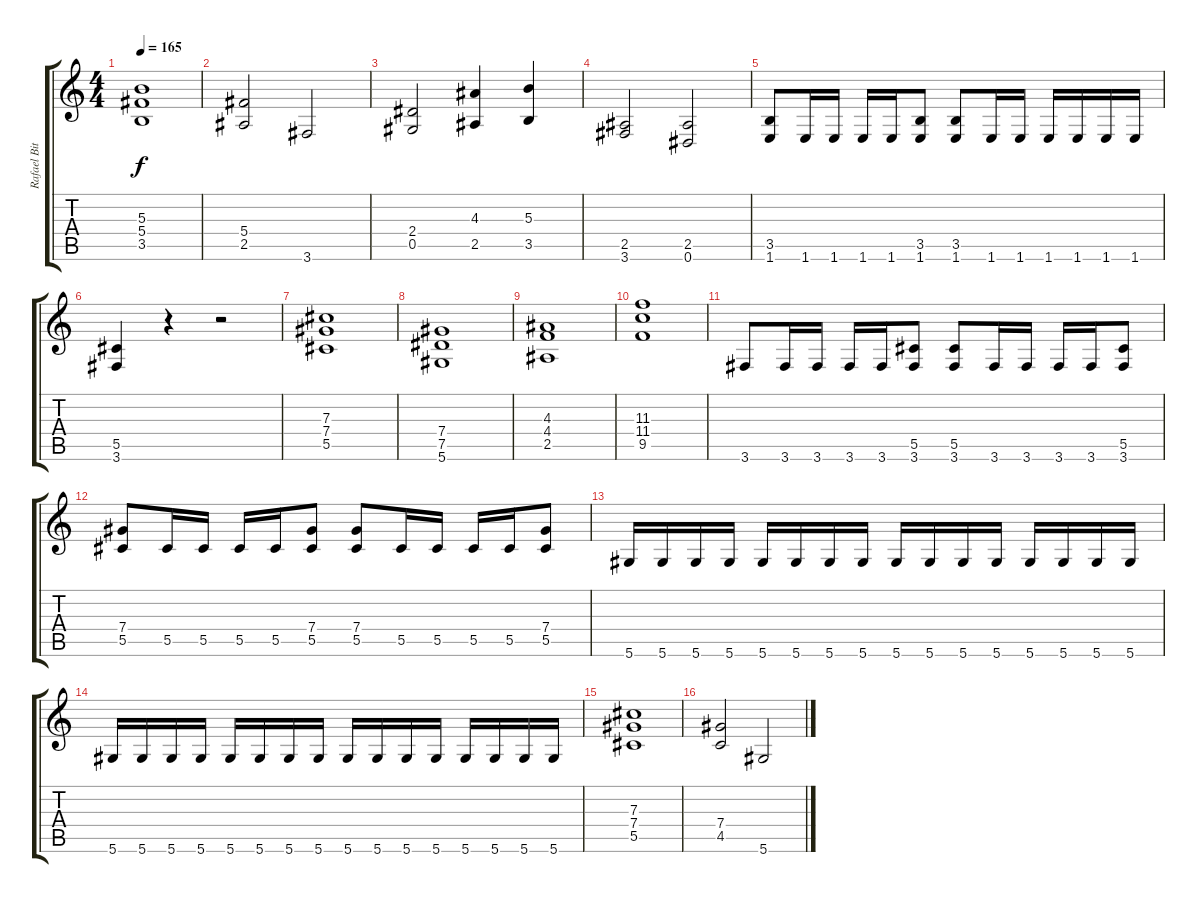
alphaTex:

\track ("Rafael Bittencourt" "Rafael Bit") {instrument distortionguitar}
\staff {score tabs}
\tuning (Eb4 Bb3 Gb3 Db3 Ab2 Eb2) {hide}
\ts (4 4)
\tempo 165
\clef g2
\ks c
(5.3 5.4 3.5).1{dy f} |
(5.4 2.5).2 3.6.2 |
(2.4 0.5).2 (4.3 2.5).4 (5.3 3.5).4 |
(2.5 3.6).2 (2.5 0.6).2 |
(3.5 1.6).8 1.6.16 1.6.16 1.6.16 1.6.16 (3.5 1.6).8 (3.5 1.6).8 1.6.16 1.6.16 1.6.16 1.6.16 1.6.16 1.6.16 |
(5.5 3.6).4 r.4 r.2 |
(7.3 7.4 5.5).1 |
(7.4 7.5 5.6).1 |
(4.3 4.4 2.5).1 |
(11.3 11.4 9.5).1 |
3.6.8 3.6.16 3.6.16 3.6.16 3.6.16 (5.5 3.6).8 (5.5 3.6).8 3.6.16 3.6.16 3.6.16 3.6.16 (5.5 3.6).8 |
(7.4 5.5).8 5.5.16 5.5.16 5.5.16 5.5.16 (7.4 5.5).8 (7.4 5.5).8 5.5.16 5.5.16 5.5.16 5.5.16 (7.4 5.5).8 |
5.6.16 5.6.16 5.6.16 5.6.16 5.6.16 5.6.16 5.6.16 5.6.16 5.6.16 5.6.16 5.6.16 5.6.16 5.6.16 5.6.16 5.6.16 5.6.16 |
5.6.16 5.6.16 5.6.16 5.6.16 5.6.16 5.6.16 5.6.16 5.6.16 5.6.16 5.6.16 5.6.16 5.6.16 5.6.16 5.6.16 5.6.16 5.6.16 |
(7.3 7.4 5.5).1 |
(7.4 4.5).2 5.6.2
